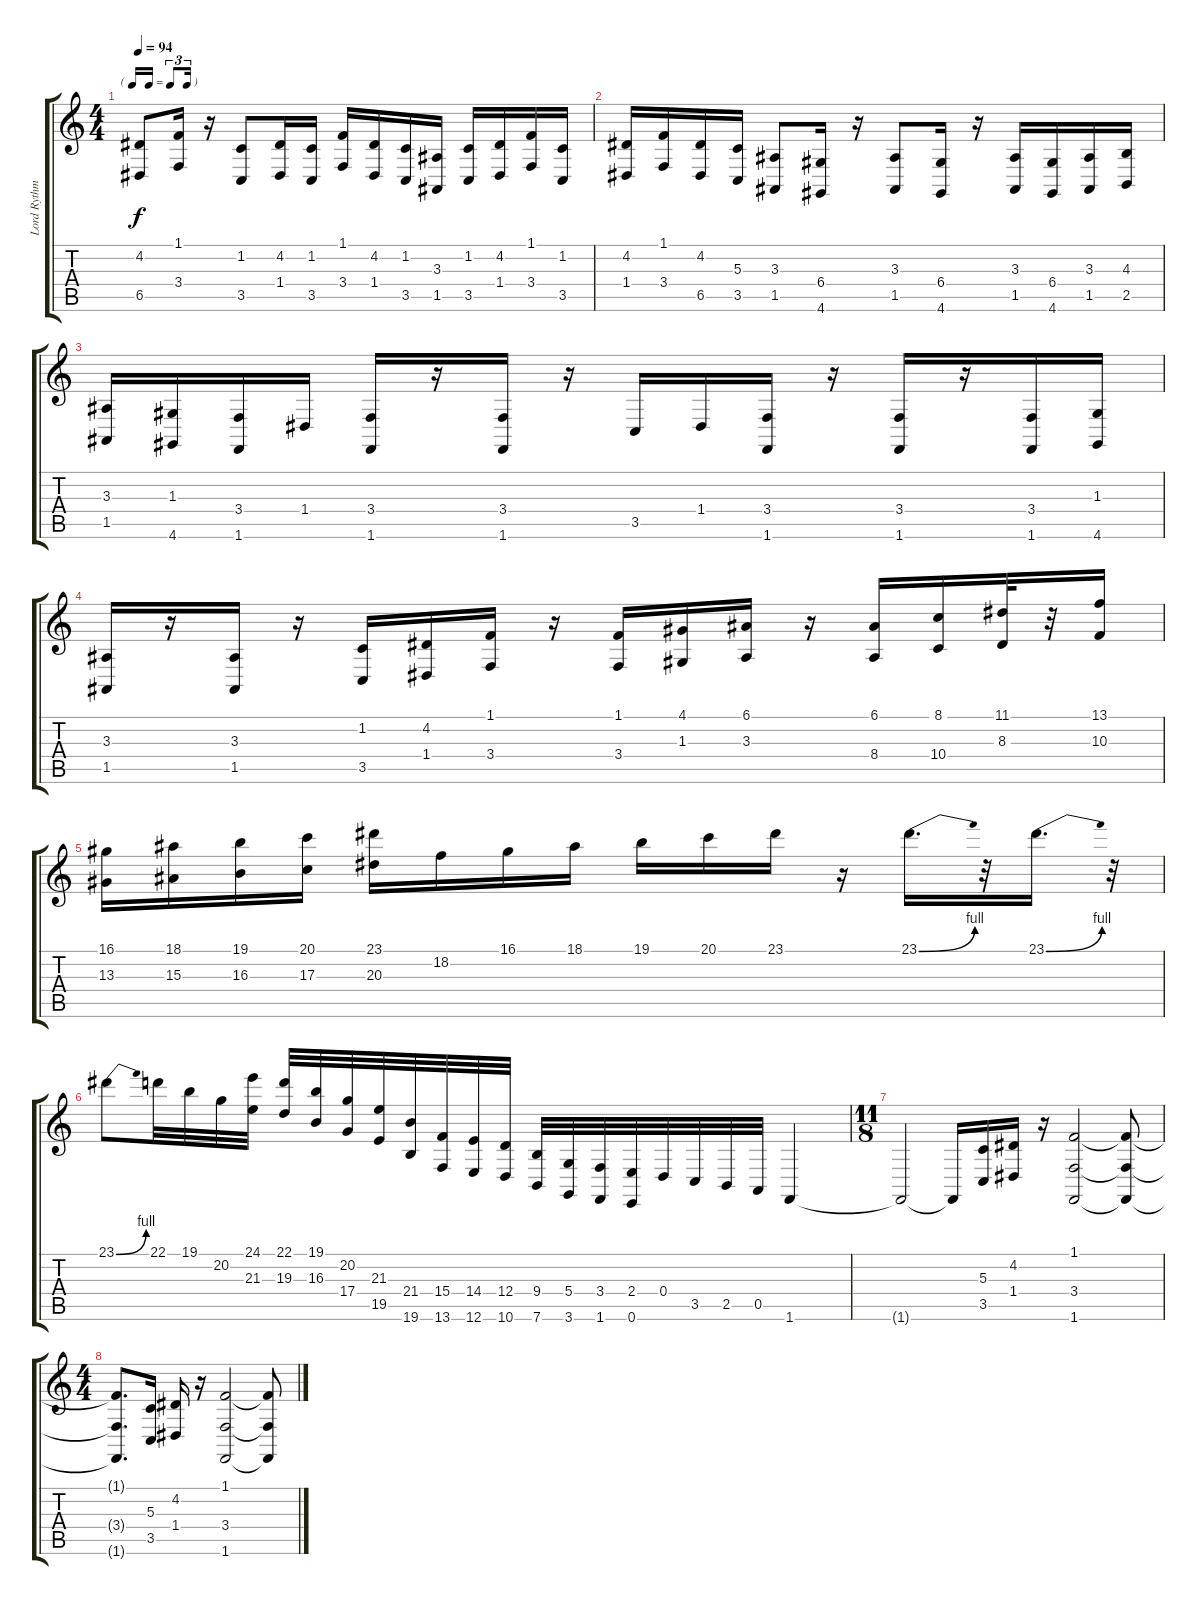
\track ("Lord Rythm" "Lord Rythm") {instrument rockorgan}
\staff {score tabs}
\tuning (E4 B3 G3 D3 A2 E2) {hide}
\ts (4 4)
\tf triplet16th
\tempo 94
\clef g2
\ks c
(4.2 6.5).8{dy f} (1.1 3.4).16 r.16 (1.2 3.5).8 (4.2 1.4).16 (1.2 3.5).16 (1.1 3.4).16 (4.2 1.4).16 (1.2 3.5).16 (3.3 1.5).16 (1.2 3.5).16 (4.2 1.4).16 (1.1 3.4).16 (1.2 3.5).16 |
(4.2 1.4).16 (1.1 3.4).16 (4.2 6.5).16 (5.3 3.5).16 (3.3 1.5).8 (6.4 4.6).16 r.16 (3.3 1.5).8 (6.4 4.6).16 r.16 (3.3 1.5).16 (6.4 4.6).16 (3.3 1.5).16 (4.3 2.5).16 |
(3.3 1.5).16 (1.3 4.6).16 (3.4 1.6).16 1.4.16 (3.4 1.6).16 r.16 (3.4 1.6).16 r.16 3.5.16 1.4.16 (3.4 1.6).16 r.16 (3.4 1.6).16 r.16 (3.4 1.6).16 (1.3 4.6).16 |
(3.3 1.5).16 r.16 (3.3 1.5).16 r.16 (1.2 3.5).16 (4.2 1.4).16 (1.1 3.4).16 r.16 (1.1 3.4).16 (4.1 1.3).16 (6.1 3.3).16 r.16 (6.1 8.4).16 (8.1 10.4).16 (11.1 8.3).32 r.32 (13.1 10.3).16 |
(16.1 13.3).16 (18.1 15.3).16 (19.1 16.3).16 (20.1 17.3).16 (23.1 20.3).16 18.2.16 16.1.16 18.1.16 19.1.16 20.1.16 23.1.16 r.16 23.1{be (bend 0 0 60 4)}.16{d} r.32 23.1{be (bend 0 0 60 4)}.16{d} r.32 |
23.1{be (bend 0 0 60 4)}.8 22.1.32 19.1.32 20.2.32 (24.1 21.3).32 (22.1 19.3).32 (19.1 16.3).32 (20.2 17.4).32 (21.3 19.5).32 (21.4 19.6).32 (15.4 13.6).32 (14.4 12.6).32 (12.4 10.6).32 (9.4 7.6).32 (5.4 3.6).32 (3.4 1.6).32 (2.4 0.6).32 0.4.32 3.5.32 2.5.32 0.5.32 1.6.4 |
\ts (11 8)
1.6{t}.2 1.6{t}.16 (5.3 3.5).16 (4.2 1.4).16 r.16 (1.1 3.4 1.6).2 (1.1{t} 3.4{t} 1.6{t}).8 |
\ts (4 4)
(1.1{t} 3.4{t} 1.6{t}).8{d} (5.3 3.5).16 (4.2 1.4).16 r.16 (1.1 3.4 1.6).2 (1.1{t} 3.4{t} 1.6{t}).8
